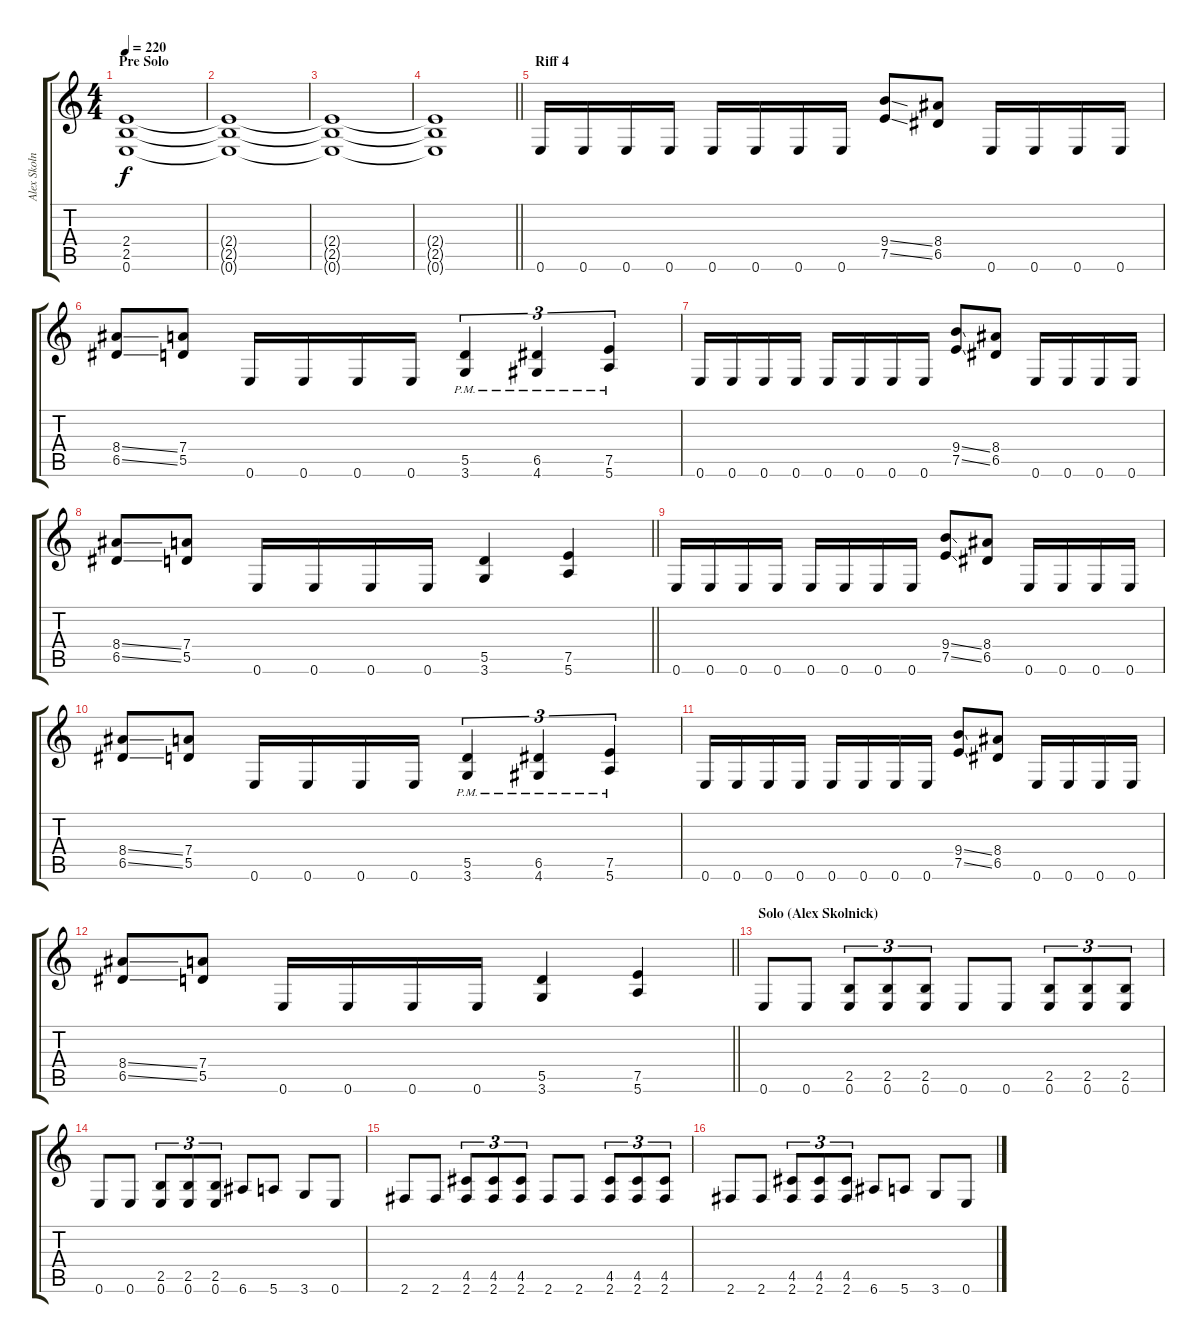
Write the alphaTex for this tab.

\track ("Alex Skolnick (Lead Gutar)" "Alex Skoln") {instrument distortionguitar}
\staff {score tabs}
\tuning (E4 B3 G3 D3 A2 E2) {hide}
\ts (4 4)
\section ("" "Pre Solo")
\tempo 220
\clef g2
\ks c
(2.4 2.5 0.6).1{dy f} |
(2.4{t} 2.5{t} 0.6{t}).1 |
(2.4{t} 2.5{t} 0.6{t}).1 |
\barLineRight lightlight
(2.4{t} 2.5{t} 0.6{t}).1 |
\section ("" "Riff 4")
0.6.16 0.6.16 0.6.16 0.6.16 0.6.16 0.6.16 0.6.16 0.6.16 (9.4{ss} 7.5{ss}).8 (8.4 6.5).8 0.6.16 0.6.16 0.6.16 0.6.16 |
(8.4{ss} 6.5{ss}).8 (7.4 5.5).8 0.6.16 0.6.16 0.6.16 0.6.16 (5.5{pm} 3.6{pm}).4{tu (3 2)} (6.5{pm} 4.6{pm}).4{tu (3 2)} (7.5{pm} 5.6{pm}).4{tu (3 2)} |
0.6.16 0.6.16 0.6.16 0.6.16 0.6.16 0.6.16 0.6.16 0.6.16 (9.4{ss} 7.5{ss}).8 (8.4 6.5).8 0.6.16 0.6.16 0.6.16 0.6.16 |
\barLineRight lightlight
(8.4{ss} 6.5{ss}).8 (7.4 5.5).8 0.6.16 0.6.16 0.6.16 0.6.16 (5.5 3.6).4 (7.5 5.6).4 |
0.6.16 0.6.16 0.6.16 0.6.16 0.6.16 0.6.16 0.6.16 0.6.16 (9.4{ss} 7.5{ss}).8 (8.4 6.5).8 0.6.16 0.6.16 0.6.16 0.6.16 |
(8.4{ss} 6.5{ss}).8 (7.4 5.5).8 0.6.16 0.6.16 0.6.16 0.6.16 (5.5{pm} 3.6{pm}).4{tu (3 2)} (6.5{pm} 4.6{pm}).4{tu (3 2)} (7.5{pm} 5.6{pm}).4{tu (3 2)} |
0.6.16 0.6.16 0.6.16 0.6.16 0.6.16 0.6.16 0.6.16 0.6.16 (9.4{ss} 7.5{ss}).8 (8.4 6.5).8 0.6.16 0.6.16 0.6.16 0.6.16 |
\barLineRight lightlight
(8.4{ss} 6.5{ss}).8 (7.4 5.5).8 0.6.16 0.6.16 0.6.16 0.6.16 (5.5 3.6).4 (7.5 5.6).4 |
\section ("" "Solo (Alex Skolnick)")
0.6.8 0.6.8 (2.5 0.6).8{tu (3 2)} (2.5 0.6).8{tu (3 2)} (2.5 0.6).8{tu (3 2)} 0.6.8 0.6.8 (2.5 0.6).8{tu (3 2)} (2.5 0.6).8{tu (3 2)} (2.5 0.6).8{tu (3 2)} |
0.6.8 0.6.8 (2.5 0.6).8{tu (3 2)} (2.5 0.6).8{tu (3 2)} (2.5 0.6).8{tu (3 2)} 6.6.8 5.6.8 3.6.8 0.6.8 |
2.6.8 2.6.8 (4.5 2.6).8{tu (3 2)} (4.5 2.6).8{tu (3 2)} (4.5 2.6).8{tu (3 2)} 2.6.8 2.6.8 (4.5 2.6).8{tu (3 2)} (4.5 2.6).8{tu (3 2)} (4.5 2.6).8{tu (3 2)} |
2.6.8 2.6.8 (4.5 2.6).8{tu (3 2)} (4.5 2.6).8{tu (3 2)} (4.5 2.6).8{tu (3 2)} 6.6.8 5.6.8 3.6.8 0.6.8
